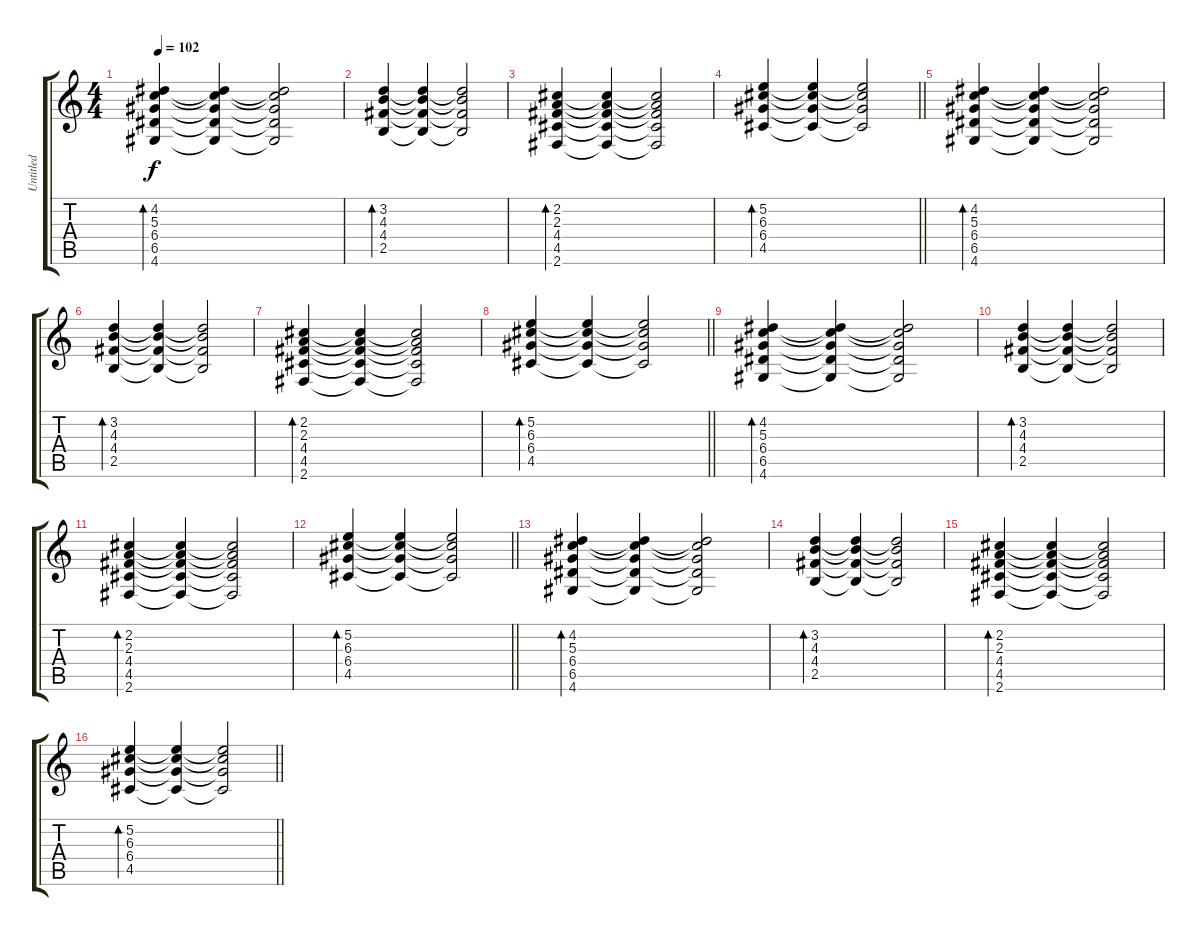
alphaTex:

\track ("Untitled" "Untitled") {instrument electricguitarclean}
\staff {score tabs}
\tuning (E4 B3 G3 D3 A2 E2) {hide}
\ts (4 4)
\tempo 102
\clef g2
\ks c
(4.2 5.3 6.4 6.5 4.6).4{bd 60 dy f} (4.2{t} 5.3{t} 6.4{t} 6.5{t} 4.6{t}).4 (4.2{t} 5.3{t} 6.4{t} 6.5{t} 4.6{t}).2 |
(3.2 4.3 4.4 2.5).4{bd 60} (3.2{t} 4.3{t} 4.4{t} 2.5{t}).4 (3.2{t} 4.3{t} 4.4{t} 2.5{t}).2 |
(2.2 2.3 4.4 4.5 2.6).4{bd 60} (2.2{t} 2.3{t} 4.4{t} 4.5{t} 2.6{t}).4 (2.2{t} 2.3{t} 4.4{t} 4.5{t} 2.6{t}).2 |
\barLineRight lightlight
(5.2 6.3 6.4 4.5).4{bd 60} (5.2{t} 6.3{t} 6.4{t} 4.5{t}).4 (5.2{t} 6.3{t} 6.4{t} 4.5{t}).2 |
(4.2 5.3 6.4 6.5 4.6).4{bd 60} (4.2{t} 5.3{t} 6.4{t} 6.5{t} 4.6{t}).4 (4.2{t} 5.3{t} 6.4{t} 6.5{t} 4.6{t}).2 |
(3.2 4.3 4.4 2.5).4{bd 60} (3.2{t} 4.3{t} 4.4{t} 2.5{t}).4 (3.2{t} 4.3{t} 4.4{t} 2.5{t}).2 |
(2.2 2.3 4.4 4.5 2.6).4{bd 60} (2.2{t} 2.3{t} 4.4{t} 4.5{t} 2.6{t}).4 (2.2{t} 2.3{t} 4.4{t} 4.5{t} 2.6{t}).2 |
\barLineRight lightlight
(5.2 6.3 6.4 4.5).4{bd 60} (5.2{t} 6.3{t} 6.4{t} 4.5{t}).4 (5.2{t} 6.3{t} 6.4{t} 4.5{t}).2 |
(4.2 5.3 6.4 6.5 4.6).4{bd 60} (4.2{t} 5.3{t} 6.4{t} 6.5{t} 4.6{t}).4 (4.2{t} 5.3{t} 6.4{t} 6.5{t} 4.6{t}).2 |
(3.2 4.3 4.4 2.5).4{bd 60} (3.2{t} 4.3{t} 4.4{t} 2.5{t}).4 (3.2{t} 4.3{t} 4.4{t} 2.5{t}).2 |
(2.2 2.3 4.4 4.5 2.6).4{bd 60} (2.2{t} 2.3{t} 4.4{t} 4.5{t} 2.6{t}).4 (2.2{t} 2.3{t} 4.4{t} 4.5{t} 2.6{t}).2 |
\barLineRight lightlight
(5.2 6.3 6.4 4.5).4{bd 60} (5.2{t} 6.3{t} 6.4{t} 4.5{t}).4 (5.2{t} 6.3{t} 6.4{t} 4.5{t}).2 |
(4.2 5.3 6.4 6.5 4.6).4{bd 60} (4.2{t} 5.3{t} 6.4{t} 6.5{t} 4.6{t}).4 (4.2{t} 5.3{t} 6.4{t} 6.5{t} 4.6{t}).2 |
(3.2 4.3 4.4 2.5).4{bd 60} (3.2{t} 4.3{t} 4.4{t} 2.5{t}).4 (3.2{t} 4.3{t} 4.4{t} 2.5{t}).2 |
(2.2 2.3 4.4 4.5 2.6).4{bd 60} (2.2{t} 2.3{t} 4.4{t} 4.5{t} 2.6{t}).4 (2.2{t} 2.3{t} 4.4{t} 4.5{t} 2.6{t}).2 |
\barLineRight lightlight
(5.2 6.3 6.4 4.5).4{bd 60} (5.2{t} 6.3{t} 6.4{t} 4.5{t}).4 (5.2{t} 6.3{t} 6.4{t} 4.5{t}).2
